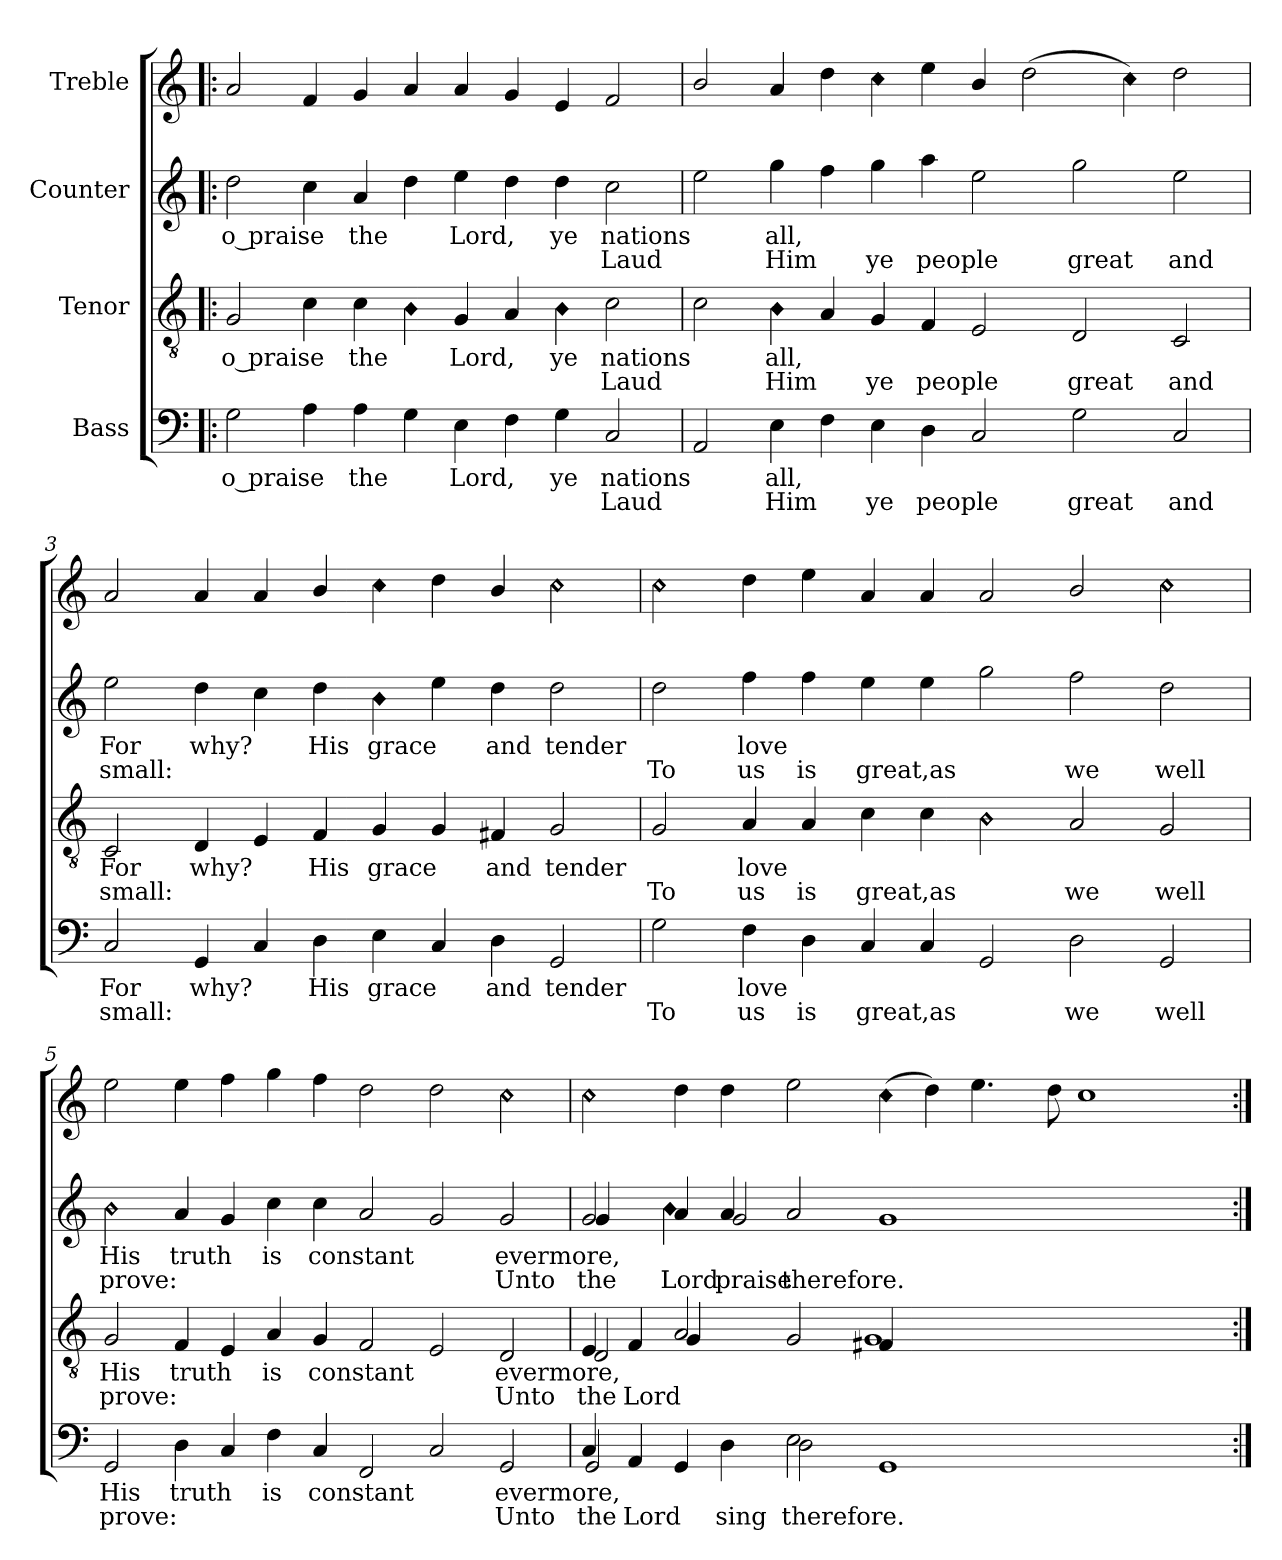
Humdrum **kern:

**kern	**text	**text	**kern	**text	**text	**kern	**text	**text	**kern
*part4	*part4	*part4	*part3	*part3	*part3	*part2	*part2	*part2	*part1
*staff4	*staff4	*staff4	*staff3	*staff3	*staff3	*staff2	*staff2	*staff2	*staff1
*I"Bass	*	*	*I"Tenor	*	*	*I"Counter	*	*	*I"Treble
!!LO:PB:g=z
*stria5	*	*	*stria5	*	*	*stria5	*	*	*stria5
*clefF4	*	*	*clefGv2	*	*	*clefG2	*	*	*clefG2
*	*	*	*	*	*	*	*	*	*ITrd1c2
=1!|:	=1!|:	=1!|:	=1!|:	=1!|:	=1!|:	=1!|:	=1!|:	=1!|:	=1!|:
!	!LO:LY:a:rj	!	!	!LO:LY:a:rj	!	!	!LO:LY:b:rj	!	!
2G\	o praise	.	2G/	o praise	.	2dd\	o praise	.	2g/
4A\	.	.	4c\	.	.	4cc\	.	.	4e/
!	!LO:LY:a	!	!	!LO:LY:a	!	!	!LO:LY:b	!	!
4A\	the	.	4c\	the	.	4a/	the	.	4f/
!	!	!	!LO:N:head=diamond	!	!	!	!	!	!
4G\	.	.	4B\	.	.	4dd\	.	.	4g/
!	!LO:LY:a:cj	!	!	!LO:LY:a:cj	!	!	!LO:LY:b:cj	!	!
4E\	Lord,	.	4G/	Lord,	.	4ee\	Lord,	.	4g/
4F\	.	.	4A/	.	.	4dd\	.	.	4f/
!	!LO:LY:a:rj	!	!LO:N:head=diamond	!LO:LY:a:rj	!	!	!LO:LY:b:rj	!	!
4G\	ye	.	4B\	ye	.	4dd\	ye	.	4d/
!	!LO:LY:a	!LO:LY:a	!	!LO:LY:a	!LO:LY:a	!	!LO:LY:b	!LO:LY:b	!
2C/	nations	Laud	2c\	nations	Laud	2cc\	nations	Laud	2e>/
=2	=2	=2	=2	=2	=2	=2	=2	=2	=2
2AA/	.	.	2c\	.	.	2ee\	.	.	2a/
!	!LO:LY:a:cj	!LO:LY:a:cj	!LO:N:head=diamond	!LO:LY:a:cj	!LO:LY:a:cj	!	!LO:LY:b:cj	!LO:LY:b:cj	!
4E\	all,	Him	4B\	all,	Him	4gg\	all,	Him	4g/
4F\	.	.	4A/	.	.	4ff\	.	.	4cc\
!	!	!LO:LY:a:rj	!	!	!LO:LY:a:rj	!	!	!LO:LY:b:rj	!LO:N:head=diamond
4E\	.	ye	4G/	.	ye	4gg\	.	ye	4b\
!	!	!LO:LY:a:cj	!	!	!LO:LY:a:cj	!	!	!LO:LY:b:cj	!
4D\	.	people	4F/	.	people	4aa\	.	people	4dd\
2C/	.	.	2E/	.	.	2ee\	.	.	4a/
.	.	.	.	.	.	.	.	.	(>2cc\
!	!	!LO:LY:a:cj	!	!	!LO:LY:a:cj	!	!	!LO:LY:b:cj	!
2G\	.	great	2D/	.	great	2gg\	.	great	.
!	!	!	!	!	!	!	!	!	!LO:N:head=diamond
.	.	.	.	.	.	.	.	.	4b\)
!	!	!LO:LY:a	!	!	!LO:LY:a	!	!	!LO:LY:b	!
2C/	.	and	2C/	.	and	2ee\	.	and	2cc\
=3	=3	=3	=3	=3	=3	=3	=3	=3	=3
!	!LO:LY:a:cj	!LO:LY:a	!	!LO:LY:a:cj	!LO:LY:a	!	!LO:LY:b:cj	!LO:LY:b	!
2C/	For	small:	2C/	For	small:	2ee\	For	small:	2g/
!	!LO:LY:a:cj	!	!	!LO:LY:a:cj	!	!	!LO:LY:b:cj	!	!
4GG/	why?	.	4D/	why?	.	4dd\	why?	.	4g/
4C/	.	.	4E/	.	.	4cc\	.	.	4g/
!	!LO:LY:a:cj	!	!	!LO:LY:a:cj	!	!	!LO:LY:b:cj	!	!
4D\	His	.	4F/	His	.	4dd\	His	.	4a/
!	!LO:LY:a	!	!	!LO:LY:a	!	!LO:N:head=diamond	!LO:LY:b	!	!LO:N:head=diamond
4E\	grace	.	4G/	grace	.	4b\	grace	.	4b\
4C/	.	.	4G/	.	.	4ee\	.	.	4cc\
!	!LO:LY:a	!	!	!LO:LY:a	!	!	!LO:LY:b	!	!
4D\	and	.	4F#X/	and	.	4dd\	and	.	4a/
!	!LO:LY:a	!	!	!LO:LY:a	!	!	!LO:LY:b	!	!LO:N:head=diamond
2GG/	tender	.	2G/	tender	.	2dd\	tender	.	2b\
=4	=4	=4	=4	=4	=4	=4	=4	=4	=4
!	!	!LO:LY:a:cj	!	!	!LO:LY:a:cj	!	!	!LO:LY:b:cj	!LO:N:head=diamond
2G\	.	To	2G/	.	To	2dd\	.	To	2b>\
!	!LO:LY:a	!LO:LY:a:cj	!	!LO:LY:a	!LO:LY:a:cj	!	!LO:LY:b	!LO:LY:b:cj	!
4F\	love	us	4A/	love	us	4ff\	love	us	4cc\
!	!	!LO:LY:a:cj	!	!	!LO:LY:a:cj	!	!	!LO:LY:b:cj	!
4D\	.	is	4A/	.	is	4ff\	.	is	4dd\
!	!	!LO:LY:a	!	!	!LO:LY:a	!	!	!LO:LY:b	!
4C/	.	great,as	4c\	.	great,as	4ee\	.	great,as	4g/
4C/	.	.	4c\	.	.	4ee\	.	.	4g/
!	!	!	!LO:N:head=diamond	!	!	!	!	!	!
2GG/	.	.	2B\	.	.	2gg\	.	.	2g/
!	!	!LO:LY:a:cj	!	!	!LO:LY:a:cj	!	!	!LO:LY:b:cj	!
2D\	.	we	2A/	.	we	2ff\	.	we	2a/
!	!	!LO:LY:a	!	!	!LO:LY:a	!	!	!LO:LY:b	!LO:N:head=diamond
2GG/	.	well	2G/	.	well	2dd\	.	well	2b\
=5	=5	=5	=5	=5	=5	=5	=5	=5	=5
!	!LO:LY:a:rj	!LO:LY:a	!	!LO:LY:a:rj	!LO:LY:a	!LO:N:head=diamond	!LO:LY:b:rj	!LO:LY:b	!
2GG/	His	prove:	2G/	His	prove:	2b\	His	prove:	2dd\
!	!LO:LY:a:cj	!	!	!LO:LY:a:cj	!	!	!LO:LY:b:cj	!	!
4D\	truth	.	4F/	truth	.	4a/	truth	.	4dd\
4C/	.	.	4E/	.	.	4g/	.	.	4ee\
!	!LO:LY:a:rj	!	!	!LO:LY:a:rj	!	!	!LO:LY:b:rj	!	!
4F\	is	.	4A/	is	.	4cc\	is	.	4ff\
!	!LO:LY:a:cj	!	!	!LO:LY:a:cj	!	!	!LO:LY:b:cj	!	!
4C/	constant	.	4G/	constant	.	4cc\	constant	.	4ee\
2FF/	.	.	2F/	.	.	2a/	.	.	2cc\
2C/	.	.	2E/	.	.	2g/	.	.	2cc\
!	!LO:LY:a	!LO:LY:a	!	!LO:LY:a	!LO:LY:a	!	!LO:LY:b	!LO:LY:b	!LO:N:head=diamond
2GG/	evermore,	Unto	2D/	evermore,	Unto	2g/	evermore,	Unto	2b\
=6	=6	=6	=6	=6	=6	=6	=6	=6	=6
*^	*	*	*	*	*	*	*	*	*
!	!	!	!LO:LY:a:cj	!	!	!LO:LY:a:cj	!	!	!LO:LY:b:cj	!LO:N:head=diamond
*	*	*	*	*^	*	*	*^	*	*	*
4C/	2GG/	.	the	4E/	2D/	.	the	2g/	4g/	.	the	2b>\
!	!	!	!LO:LY:a	!	!	!	!LO:LY:a	!	!	!	!	!
4AA/	.	.	Lord	4F/	.	.	Lord	.	4ryy	.	.	.
!	!	!	!	!	!	!	!	!	!LO:N:head=diamond	!	!LO:LY:b	!
4GG/	2ryy	.	.	2A/	4G/	.	.	4a/	4b\	.	Lord	4cc\
!	!	!	!LO:LY:a:cj	!	!	!	!	!	!	!	!LO:LY:b:cj	!
!	!	!	!	!	!	!	!	!	!	!	!LO:LY:b	!
4D\	.	.	sing	.	2.ryy	.	.	4a/	2g/	.	praise	4cc\
!	!	!	!LO:LY:a	!	!	!	!	!	!	!	!	!
!	!	!	!LO:LY:a	!	!	!	!	!	!	!	!LO:LY:b	!
2E\	2D\	.	therefore.	2G/	.	.	.	2a/	.	.	therefore.	2dd\
.	.	.	.	.	.	.	.	.	1ryy	.	.	.
!	!	!	!	!	!	!	!	!	!	!	!	!LO:N:head=diamond
1GG	1ryy	.	.	4F#X/	1G	.	.	1g	.	.	.	(>4b\
.	.	.	.	1ryy	.	.	.	.	.	.	.	4cc\)
.	.	.	.	.	.	.	.	.	.	.	.	4.dd\
.	.	.	.	.	.	.	.	.	1ryy	.	.	.
.	.	.	.	.	.	.	.	.	.	.	.	8cc\
1ryy	1ryy	.	.	.	1ryy	.	.	1ryy	.	.	.	1b
.	.	.	.	2.ryy	.	.	.	.	.	.	.	.
.	.	.	.	.	.	.	.	.	4ryy	.	.	.
*v	*v	*	*	*	*	*	*	*v	*v	*	*	*
*	*	*	*v	*v	*	*	*	*	*	*
=:|!	=:|!	=:|!	=:|!	=:|!	=:|!	=:|!	=:|!	=:|!	=:|!
*-	*-	*-	*-	*-	*-	*-	*-	*-	*-
